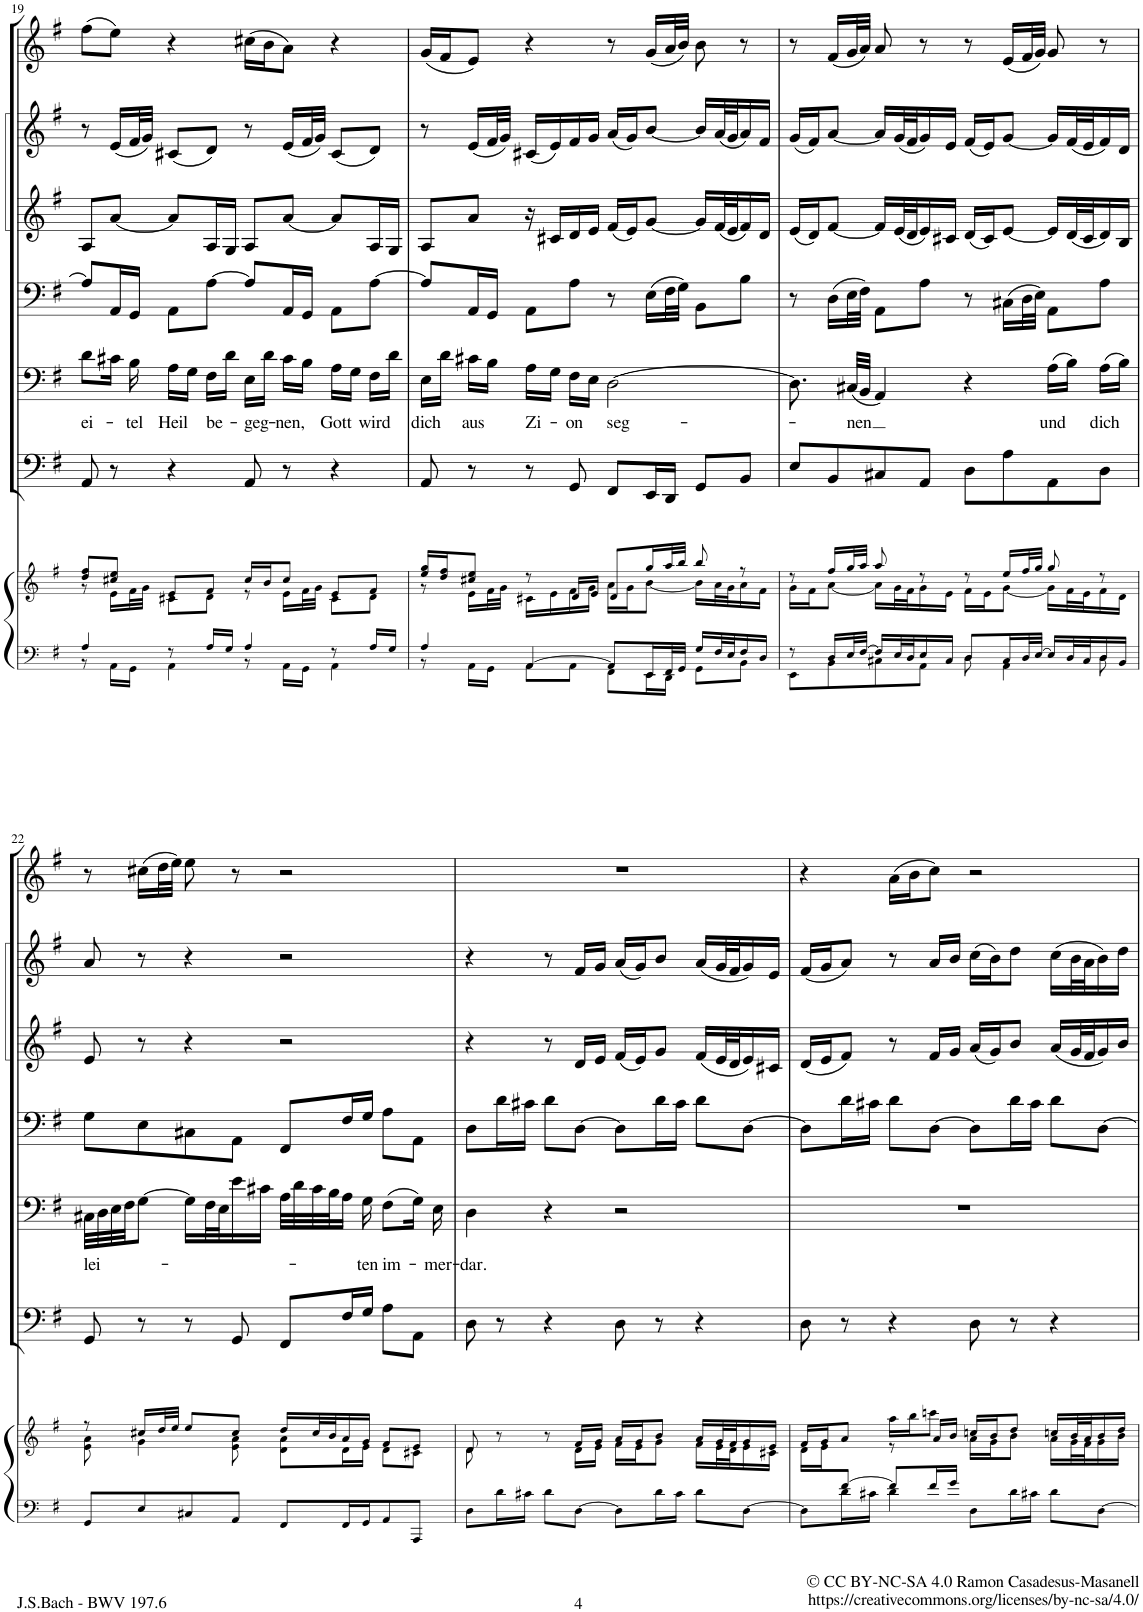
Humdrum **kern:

**kern	**kern	**kern	**kern	**text	**kern	**kern	**kern	**kern
*part7	*part7	*part6	*part5	*part5	*part4	*part3	*part2	*part1
*staff8	*staff7	*staff6	*staff5	*staff5	*staff4	*staff3	*staff2	*staff1
*I"Piano reduction	*	*I"Continuo	*I"Basso	*	*I"Fagotto obligato	*I"Violino II	*I"Violino I	*I"Oboe I
*I'Pno	*	*	*	*	*	*I'Vln	*I'Vln	*I'Ob
!!LO:PB:g=z
*clefF4	*clefG2	*clefF4	*clefF4	*	*clefF4	*clefG2	*clefG2	*clefG2
*k[f#]	*k[f#]	*k[f#]	*k[f#]	*	*k[f#]	*k[f#]	*k[f#]	*k[f#]
*M4/4	*M4/4	*M4/4	*M4/4	*	*M4/4	*M4/4	*M4/4	*M4/4
*met(c)	*met(c)	*met(c)	*met(c)	*	*met(c)	*met(c)	*met(c)	*met(c)
=19	=19	=19	=19	=19	=19	=19	=19	=19
*^	*^	*	*	*	*	*	*	*
!	!	!	!	!	!	!LO:LY:b	!	!	!	!
4A/	8r	8dd/ 8ff#/L	8r	8AA/	8d\L	ei-	8A/L]	8A/L	8r	(8ff#\L
.	16AA\LL	8cc#X/ 8ee/J	16e\LL	8r	16c#X\Jk	.	16AA/L	[8a/J	(16e/LL	8ee\J)
!	!	!	!	!	!	!LO:LY:b	!	!	!	!
.	16GG\JJ	.	32f#\L	.	16B\	-tel	16GG/JJ	.	32f#/L	.
.	.	.	32g\JJJ	.	.	.	.	.	32g/JJJ)	.
!	!	!	!	!	!	!LO:LY:b	!	!	!	!
8r	4AA\	8e/L	8c#X\L	4r	16A\LL	Heil	8AA\L	8a/L]	(8c#X/L	4r
.	.	.	.	.	16G\JJ	.	.	.	.	.
!	!	!	!	!	!	!LO:LY:b	!	!	!	!
16A/LL	.	8f#/J	8d\J	.	16F#\LL	be-	[8A\J	16A/L	8d/J)	.
16G/JJ	.	.	.	.	16d\JJ	.	.	16G/JJ	.	.
!	!	!	!	!	!	!LO:LY:b	!	!	!	!
4A/	8r	16cc#/LL	8r	8AA/	16E\LL	-geg-	8A/L]	8A/L	8r	(16cc#X\LL
.	.	16b/J	.	.	16d\JJ	.	.	.	.	16b\J
!	!	!	!	!	!	!LO:LY:b	!	!	!	!
.	16AA\LL	8cc#/J	16e\LL	8r	16c#\LL	-nen,	16AA/L	[8a/J	(16e/LL	8a\J)
.	16GG\JJ	.	32f#\L	.	16B\JJ	.	16GG/JJ	.	32f#/L	.
.	.	.	32g\JJJ	.	.	.	.	.	32g/JJJ)	.
!	!	!	!	!	!	!LO:LY:b	!	!	!	!
8r	4AA\	8e/L	8c#\L	4r	16A\LL	Gott	8AA\L	8a/L]	(8c#/L	4r
.	.	.	.	.	16G\JJ	.	.	.	.	.
!	!	!	!	!	!	!LO:LY:b	!	!	!	!
16A/LL	.	8f#/J	8d\J	.	16F#\LL	wird	[8A\J	16A/L	8d/J)	.
16G/JJ	.	.	.	.	16d\JJ	.	.	16G/JJ	.	.
=20	=20	=20	=20	=20	=20	=20	=20	=20	=20	=20
!	!	!	!	!	!	!LO:LY:b	!	!	!	!
4A/	8r	16ee/ 16gg/LL	8r	8AA/	16E\LL	dich	8A/L]	8A/L	8r	(16g/LL
.	.	16dd/ 16ff#/J	.	.	16d\JJ	.	.	.	.	16f#/J
!	!	!	!	!	!	!LO:LY:b	!	!	!	!
.	16AA\LL	8cc#X/ 8ee/J	16e\LL	8r	16c#X\LL	aus	16AA/L	8a/J	(16e/LL	8e/J)
.	16GG\JJ	.	32f#\L	.	16B\JJ	.	16GG/JJ	.	32f#/L	.
.	.	.	32g\JJJ	.	.	.	.	.	32g/JJJ)	.
!	!	!	!	!	!	!LO:LY:b	!	!	!	!
[4AA/	8AA\L	8r	16c#X\LL	8r	16A\LL	Zi-	8AA\L	16r	(16c#X/LL	4r
.	.	.	16e\	.	16G\JJ	.	.	16c#X/LL	16e/)	.
!	!	!	!	!	!	!LO:LY:b	!	!	!	!
.	8AA\J	16d/LL	16f#\	8GG/	16F#\LL	-on	8A\J	16d/	16f#/	.
.	.	16e/JJ	16g\JJ	.	16E\JJ	.	.	16e/JJ	16g/JJ	.
!	!	!	!	!	!	!LO:LY:b	!	!	!	!
8AA/L]	8FF#\L	8d/L	16a\LL	8FF#/L	[2D\	seg-	8r	(16f#/LL	(16a/LL	8r
.	.	.	16g\J	.	.	.	.	16e/J)	16g/J)	.
16EE/L	16EE\L	16gg/L	[8b\J	16EE/L	.	.	(16E\LL	[8g/J	[8b/J	(16g/LL
32FF#/L	16DD\JJ	32aa/L	.	16DD/JJ	.	.	32F#\L	.	.	32a/L
32GG/JJJ	.	32bb/JJJ	.	.	.	.	32G\JJJ)	.	.	32b/JJJ)
16G/LL	8GG\L	8bb/	16b\LL]	8GG/L	.	.	8BB\L	16g/LL]	16b/LL]	8b\
32F#/L	.	.	32a\L	.	.	.	.	(32f#/L	(32a/L	.
32E/J	.	.	32g\J	.	.	.	.	32e/J	32g/J	.
16F#/	8BB\J	8r	16a\	8BB/J	.	.	8B\J	16f#/)	16a/)	8r
16D/JJ	.	.	16f#\JJ	.	.	.	.	16d/JJ	16f#/JJ	.
=21	=21	=21	=21	=21	=21	=21	=21	=21	=21	=21
8r	8EE\L	8r	16g\LL	8E/L	8.D\]	.	8r	(16e/LL	(16g/LL	8r
.	.	.	16f#\J	.	.	.	.	16d/J)	16f#/J)	.
16D/LL	8BB\	16ff#/LL	[8a\J	8BB/	.	.	(16D\LL	[8f#/J	[8a/J	(16f#/LL
!	!	!	!	!	!	!LO:LY:b	!	!	!	!
32E/L	.	32gg/L	.	.	(32C#X/LLL	-nen	32E\L	.	.	32g/L
[32F#/JJJ	.	32aa/JJJ	.	.	32BB/JJJ	.	32F#\JJJ)	.	.	32a/JJJ)
16F#/LL]	8C#X\	8aa/	16a\LL]	8C#X/	4AA/)	.	8AA\L	16f#/LL]	16a/LL]	8a/
32E/L	.	.	32g\L	.	.	.	.	(32e/L	(32g/L	.
32D/J	.	.	32f#\J	.	.	.	.	32d/J	32f#/J	.
16E/	8AA\J	8r	16g\	8AA/J	.	.	8A\J	16e/)	16g/)	8r
16C#/JJ	.	.	16e\JJ	.	.	.	.	16c#X/JJ	16e/JJ	.
8D/L	8D\	8r	16f#\LL	8D\L	4r	.	8r	(16d/LL	(16f#/LL	8r
.	.	.	16e\J	.	.	.	.	16c#/J)	16e/J)	.
16C#/L	4AA\	16ee/LL	[8g\J	8A\	.	.	(16C#X\LL	[8e/J	[8g/J	(16e/LL
32D/L	.	32ff#/L	.	.	.	.	32D\L	.	.	32f#/L
[32E/JJJ	.	32gg/JJJ	.	.	.	.	32E\JJJ)	.	.	32g/JJJ)
!	!	!	!	!	!	!LO:LY:b	!	!	!	!
16E/LL]	.	8gg/	16g\LL]	8AA\	(16A\LL	und	8AA\L	16e/LL]	16g/LL]	8g/
32D/L	.	.	32f#\L	.	16B\JJ)	.	.	(32d/L	(32f#/L	.
32C#/J	.	.	32e\J	.	.	.	.	32c#/J	32e/J	.
!	!	!	!	!	!	!LO:LY:b	!	!	!	!
16D/	8D\	8r	16f#\	8D\J	(16A\LL	dich	8A\J	16d/)	16f#/)	8r
16BB/JJ	.	.	16d\JJ	.	16B\JJ)	.	.	16B/JJ	16d/JJ	.
*v	*v	*	*	*	*	*	*	*	*	*
!!LO:LB:g=z
=22	=22	=22	=22	=22	=22	=22	=22	=22	=22
!	!	!	!	!	!LO:LY:b	!	!	!	!
8GG/L	8r	8e\ 8a\	8GG/	32C#X\LLL	lei-	8G\L	8e/	8a/	8r
.	.	.	.	32D\	.	.	.	.	.
.	.	.	.	32E\	.	.	.	.	.
.	.	.	.	32F#\JJ	.	.	.	.	.
8E/	16cc#X/LL	4g\	8r	[8G\J	.	8E\	8r	8r	(16cc#X\LL
.	32dd/L	.	.	.	.	.	.	.	32dd\L
.	32ee/JJJ	.	.	.	.	.	.	.	32ee\JJJ)
8C#X/	8ee/L	.	8r	16G\LL]	.	8C#X\	4r	4r	8ee\
.	.	.	.	32F#\L	.	.	.	.	.
.	.	.	.	32E\J	.	.	.	.	.
8AA/J	8cc#/J	8e\ 8a\	8GG/	16e\	.	8AA\J	.	.	8r
.	.	.	.	16c#X\JJ	.	.	.	.	.
8FF#/L	16dd/LL	8d\ 8a\L	8FF#/L	32A\LLL	.	8FF#/L	2r	2r	2r
.	.	.	.	32d\	.	.	.	.	.
.	32cc#/L	.	.	32c#\	.	.	.	.	.
.	32b/J	.	.	32B\J	.	.	.	.	.
16FF#/L	16a/	16d\L	16F#/L	16A\JJ	.	16F#/L	.	.	.
!	!	!	!	!	!LO:LY:b	!	!	!	!
16GG/J	16g/JJ	16e\JJ	16G/JJ	16G\	-ten	16G/JJ	.	.	.
!	!	!	!	!	!LO:LY:b	!	!	!	!
8AA/	8f#/L	8d\L	8A\L	(8F#\L	im-	8A\L	.	.	.
8AAA/J	8e/J	8c#X\J	8AA\J	16G\Jk)	.	8AA\J	.	.	.
!	!	!	!	!	!LO:LY:b	!	!	!	!
.	.	.	.	16E\	-mer-	.	.	.	.
=23	=23	=23	=23	=23	=23	=23	=23	=23	=23
!	!	!	!	!	!LO:LY:b	!	!	!	!
8D\L	8d/	8d\	8D\	4D\	-dar.	8D\L	4r	4r	1r
16d\L	8r	8ryy	8r	.	.	16d\L	.	.	.
16c#X\JJ	.	.	.	.	.	16c#X\JJ	.	.	.
8d\L	8r	8ryy	4r	4r	.	8d\L	8r	8r	.
[8D\J	16f#/LL	16d\LL	.	.	.	[8D\J	16d/LL	16f#/LL	.
.	16g/JJ	16e\JJ	.	.	.	.	16e/JJ	16g/JJ	.
8D\L]	16a/LL	16f#\LL	8D\	2r	.	8D\L]	(16f#/LL	(16a/LL	.
.	16g/J	16e\J	.	.	.	.	16e/J)	16g/J)	.
16d\L	8b/J	8g\J	8r	.	.	16d\L	8g/J	8b/J	.
16c#\JJ	.	.	.	.	.	16c#\JJ	.	.	.
8d\L	16a/LL	16f#\LL	4r	.	.	8d\L	(16f#/LL	(16a/LL	.
.	32g/L	32e\L	.	.	.	.	32e/L	32g/L	.
.	32f#/J	32d\J	.	.	.	.	32d/J	32f#/J	.
[8D\J	16g/	16e\	.	.	.	[8D\J	16e/)	16g/)	.
.	16e/JJ	16c#X\JJ	.	.	.	.	16c#X/JJ	16e/JJ	.
=24	=24	=24	=24	=24	=24	=24	=24	=24	=24
*^	*	*^	*	*	*	*	*	*	*
8ryy	8D\L]	16f#/LL	16d\LL	4ryy	8D\	1r	.	8D\L]	(16d/LL	(16f#/LL	4r
.	.	16g/J	16e\J	.	.	.	.	.	16e/J	16g/J	.
[8f#/J	16d\L	8a/J	4.ryy	.	8r	.	.	16d\L	8f#/J)	8a/J)	.
.	16c#X\JJ	.	.	.	.	.	.	16c#X\JJ	.	.	.
8f#/L]	4d\	16aa\LL	.	8r	4r	.	.	8d\L	8r	8r	(16a\LL
.	.	16bb\J	.	.	.	.	.	.	.	.	16b\J
16f#/L	.	8cccn\J	.	16a/LL	.	.	.	[8D\J	16f#/LL	16a/LL	8cc\J)
16g/JJ	.	.	.	16b/JJ	.	.	.	.	16g/JJ	16b/JJ	.
2ryy	8D\L	16ccn/LL	16a\LL	2ryy	8D\	.	.	8D\L]	(16a/LL	(16cc\LL	2r
.	.	16b/J	16g\J	.	.	.	.	.	16g/J)	16b\J)	.
.	16d\L	8dd/J	8b\J	.	8r	.	.	16d\L	8b/J	8dd\J	.
.	16c#X\JJ	.	.	.	.	.	.	16c#\JJ	.	.	.
.	8d\L	16ccn/LL	16a\LL	.	4r	.	.	8d\L	(16a/LL	(16cc\LL	.
.	.	32b/L	32g\L	.	.	.	.	.	32g/L	32b\L	.
.	.	32a/J	32f#\J	.	.	.	.	.	32f#/J	32a\J	.
.	[>8D\J	16b/	16g\	.	.	.	.	[8D\J	16g/)	16b\)	.
.	.	16dd/JJ	16b\JJ	.	.	.	.	.	16b/JJ	16dd\JJ	.
*v	*v	*	*	*	*	*	*	*	*	*	*
*	*v	*v	*v	*	*	*	*	*	*	*
=	=	=	=	=	=	=	=	=
*-	*-	*-	*-	*-	*-	*-	*-	*-
